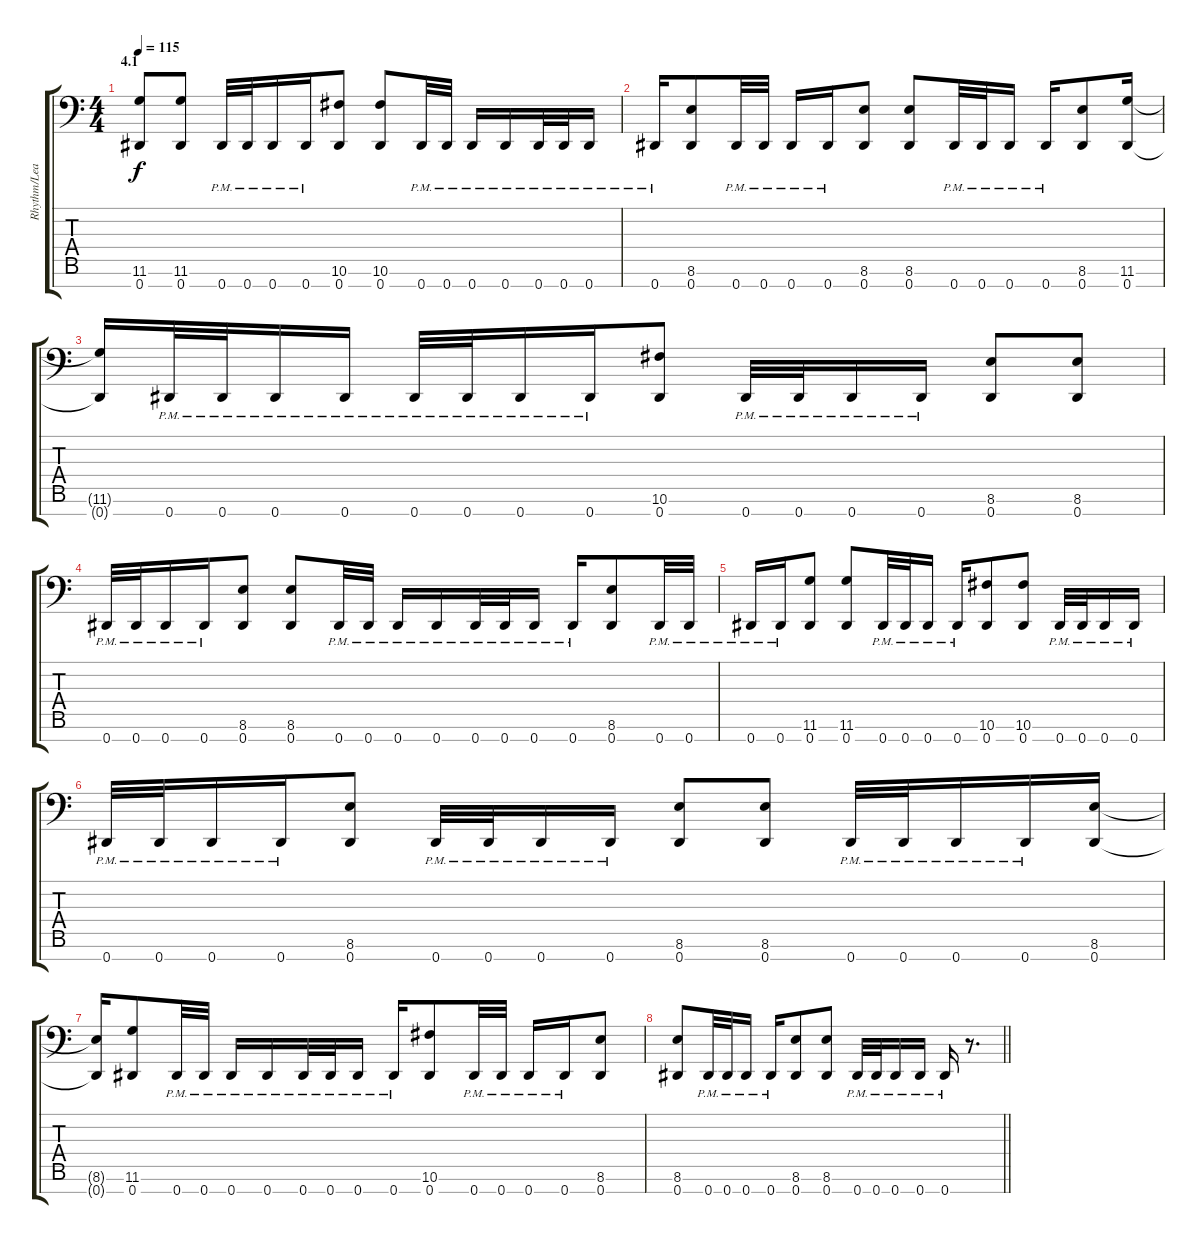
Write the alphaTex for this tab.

\track ("Rhythm/Lead" "Rhythm/Lea") {instrument distortionguitar}
\staff {score tabs}
\tuning (Ab3 Eb3 B2 Gb2 Db2 Ab1 Eb1) {hide}
\ts (4 4)
\section ("" "4.1")
\tempo 115
\clef f4
\ks c
(11.6 0.7).8{dy f} (11.6 0.7).8 0.7{pm}.32 0.7{pm}.32 0.7{pm}.16 0.7{pm}.16 (10.6 0.7).8 (10.6 0.7).8 0.7{pm}.32 0.7{pm}.32 0.7{pm}.16 0.7{pm}.16 0.7{pm}.32 0.7{pm}.32 0.7{pm}.16 |
0.7{pm}.16 (8.6 0.7).8 0.7{pm}.32 0.7{pm}.32 0.7{pm}.16 0.7{pm}.16 (8.6 0.7).8 (8.6 0.7).8 0.7{pm}.32 0.7{pm}.32 0.7{pm}.16 0.7{pm}.16 (8.6 0.7).8 (11.6 0.7).16 |
(11.6{t} 0.7{t}).16 0.7{pm}.32 0.7{pm}.32 0.7{pm}.16 0.7{pm}.16 0.7{pm}.32 0.7{pm}.32 0.7{pm}.16 0.7{pm}.16 (10.6 0.7).8 0.7{pm}.32 0.7{pm}.32 0.7{pm}.16 0.7{pm}.16 (8.6 0.7).8 (8.6 0.7).8 |
0.7{pm}.32 0.7{pm}.32 0.7{pm}.16 0.7{pm}.16 (8.6 0.7).8 (8.6 0.7).8 0.7{pm}.32 0.7{pm}.32 0.7{pm}.16 0.7{pm}.16 0.7{pm}.32 0.7{pm}.32 0.7{pm}.16 0.7{pm}.16 (8.6 0.7).8 0.7{pm}.32 0.7{pm}.32 |
0.7{pm}.16 0.7{pm}.16 (11.6 0.7).8 (11.6 0.7).8 0.7{pm}.32 0.7{pm}.32 0.7{pm}.16 0.7{pm}.16 (10.6 0.7).8 (10.6 0.7).8 0.7{pm}.32 0.7{pm}.32 0.7{pm}.16 0.7{pm}.16 |
0.7{pm}.32 0.7{pm}.32 0.7{pm}.16 0.7{pm}.16 (8.6 0.7).8 0.7{pm}.32 0.7{pm}.32 0.7{pm}.16 0.7{pm}.16 (8.6 0.7).8 (8.6 0.7).8 0.7{pm}.32 0.7{pm}.32 0.7{pm}.16 0.7{pm}.16 (8.6 0.7).16 |
(8.6{t} 0.7{t}).16 (11.6 0.7).8 0.7{pm}.32 0.7{pm}.32 0.7{pm}.16 0.7{pm}.16 0.7{pm}.32 0.7{pm}.32 0.7{pm}.16 0.7{pm}.16 (10.6 0.7).8 0.7{pm}.32 0.7{pm}.32 0.7{pm}.16 0.7{pm}.16 (8.6 0.7).8 |
\barLineRight lightlight
(8.6 0.7).8 0.7{pm}.32 0.7{pm}.32 0.7{pm}.16 0.7{pm}.16 (8.6 0.7).8 (8.6 0.7).8 0.7{pm}.32 0.7{pm}.32 0.7{pm}.16 0.7{pm}.16 0.7{pm}.16 r.8{d}
